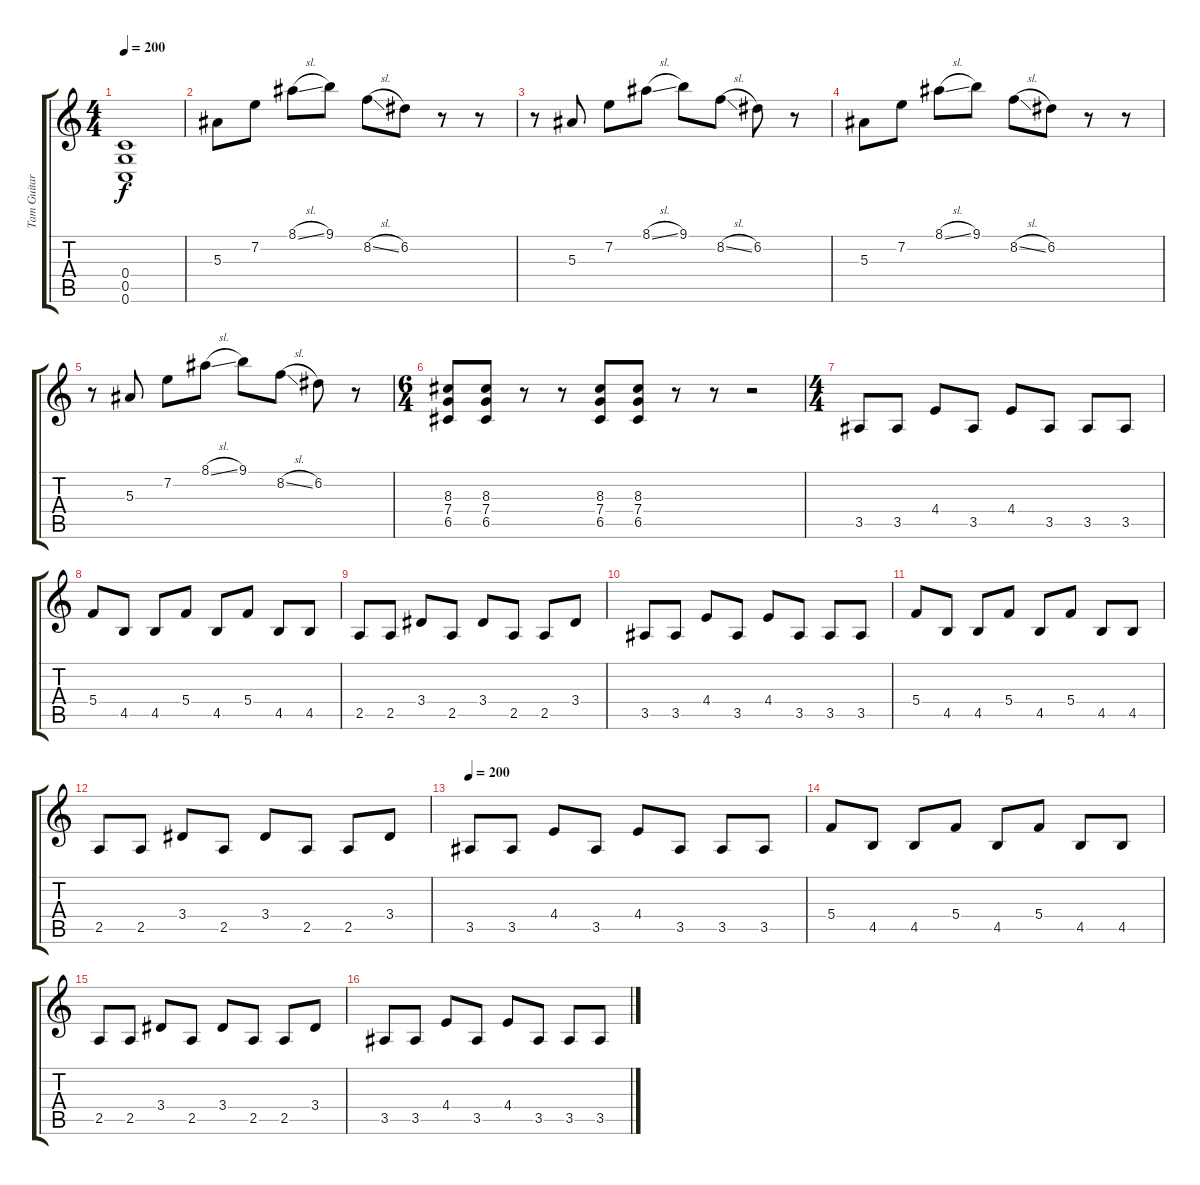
\track ("Tam Guitar" "Tam Guitar") {instrument overdrivenguitar}
\staff {score tabs}
\tuning (D4 A3 F3 C3 G2 C2) {hide}
\ts (4 4)
\tempo 200
\clef g2
\ks c
(0.4{t} 0.5{t} 0.6{t}).1{dy f} |
5.3.8 7.2.8 8.1{sl}.8 9.1.8 8.2{sl}.8 6.2.8 r.8 r.8 |
r.8 5.3.8 7.2.8 8.1{sl}.8 9.1.8 8.2{sl}.8 6.2.8 r.8 |
5.3.8 7.2.8 8.1{sl}.8 9.1.8 8.2{sl}.8 6.2.8 r.8 r.8 |
r.8 5.3.8 7.2.8 8.1{sl}.8 9.1.8 8.2{sl}.8 6.2.8 r.8 |
\ts (6 4)
(8.3 7.4 6.5).8 (8.3 7.4 6.5).8 r.8 r.8 (8.3 7.4 6.5).8 (8.3 7.4 6.5).8 r.8 r.8 r.2 |
\ts (4 4)
3.5.8 3.5.8 4.4.8 3.5.8 4.4.8 3.5.8 3.5.8 3.5.8 |
5.4.8 4.5.8 4.5.8 5.4.8 4.5.8 5.4.8 4.5.8 4.5.8 |
2.5.8 2.5.8 3.4.8 2.5.8 3.4.8 2.5.8 2.5.8 3.4.8 |
3.5.8 3.5.8 4.4.8 3.5.8 4.4.8 3.5.8 3.5.8 3.5.8 |
5.4.8 4.5.8 4.5.8 5.4.8 4.5.8 5.4.8 4.5.8 4.5.8 |
2.5.8 2.5.8 3.4.8 2.5.8 3.4.8 2.5.8 2.5.8 3.4.8 |
\tempo 200
3.5.8 3.5.8 4.4.8 3.5.8 4.4.8 3.5.8 3.5.8 3.5.8 |
5.4.8 4.5.8 4.5.8 5.4.8 4.5.8 5.4.8 4.5.8 4.5.8 |
2.5.8 2.5.8 3.4.8 2.5.8 3.4.8 2.5.8 2.5.8 3.4.8 |
3.5.8 3.5.8 4.4.8 3.5.8 4.4.8 3.5.8 3.5.8 3.5.8
